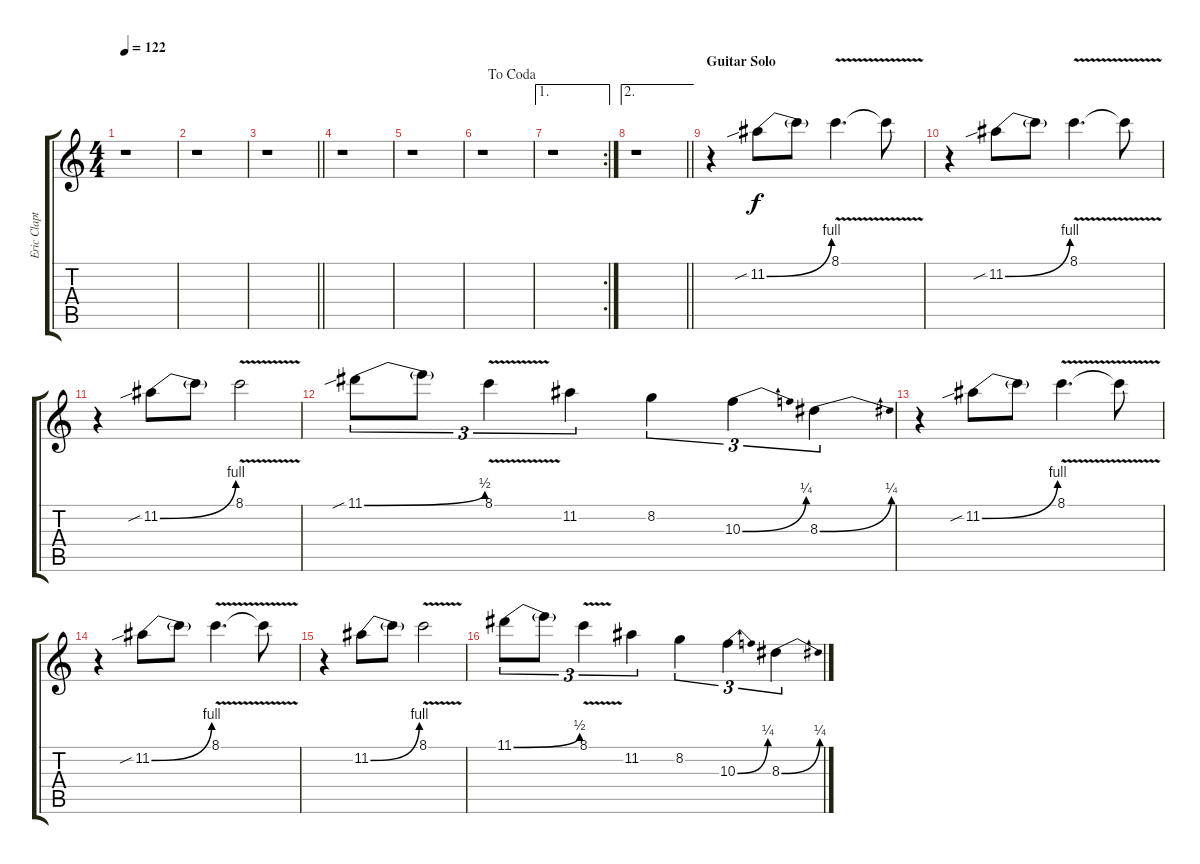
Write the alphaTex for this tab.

\track ("Eric Clapton - Guitar 1" "Eric Clapt") {instrument distortionguitar}
\staff {score tabs}
\tuning (E4 B3 G3 D3 A2 E2) {hide}
\ts (4 4)
\tempo 122
\clef g2
\ks c
r.1{dy f} |
r.1 |
\barLineRight lightlight
r.1 |
r.1 |
r.1 |
\jump dacoda
r.1 |
\ae 1
\rc 2
r.1 |
\ae 2
\barLineRight lightlight
r.1 |
\section ("" "Guitar Solo")
r.4 11.2{be (bend 0 0 60 4) sib}.8 11.2{t}.8 8.1{v}.4{d} 8.1{v t}.8 |
r.4 11.2{be (bend 0 0 60 4) sib}.8 11.2{t}.8 8.1{v}.4{d} 8.1{v t}.8 |
r.4 11.2{be (bend 0 0 60 4) sib}.8 11.2{t}.8 8.1{v}.2 |
11.1{be (bend 0 0 60 2) sib}.8{tu (3 2)} 11.1{t}.8{tu (3 2)} 8.1{v}.4{tu (3 2)} 11.2.4{tu (3 2)} 8.2.4{tu (3 2)} 10.3{be (bend 0 0 60 1)}.4{tu (3 2)} 8.3{be (bend 0 0 60 1)}.4{tu (3 2)} |
r.4 11.2{be (bend 0 0 60 4) sib}.8 11.2{t}.8 8.1{v}.4{d} 8.1{v t}.8 |
r.4 11.2{be (bend 0 0 60 4) sib}.8 11.2{t}.8 8.1{v}.4{d} 8.1{v t}.8 |
r.4 11.2{be (bend 0 0 60 4)}.8 11.2{t}.8 8.1{v}.2 |
11.1{be (bend 0 0 60 2)}.8{tu (3 2)} 11.1{t}.8{tu (3 2)} 8.1{v}.4{tu (3 2)} 11.2.4{tu (3 2)} 8.2.4{tu (3 2)} 10.3{be (bend 0 0 60 1)}.4{tu (3 2)} 8.3{be (bend 0 0 60 1)}.4{tu (3 2)}
